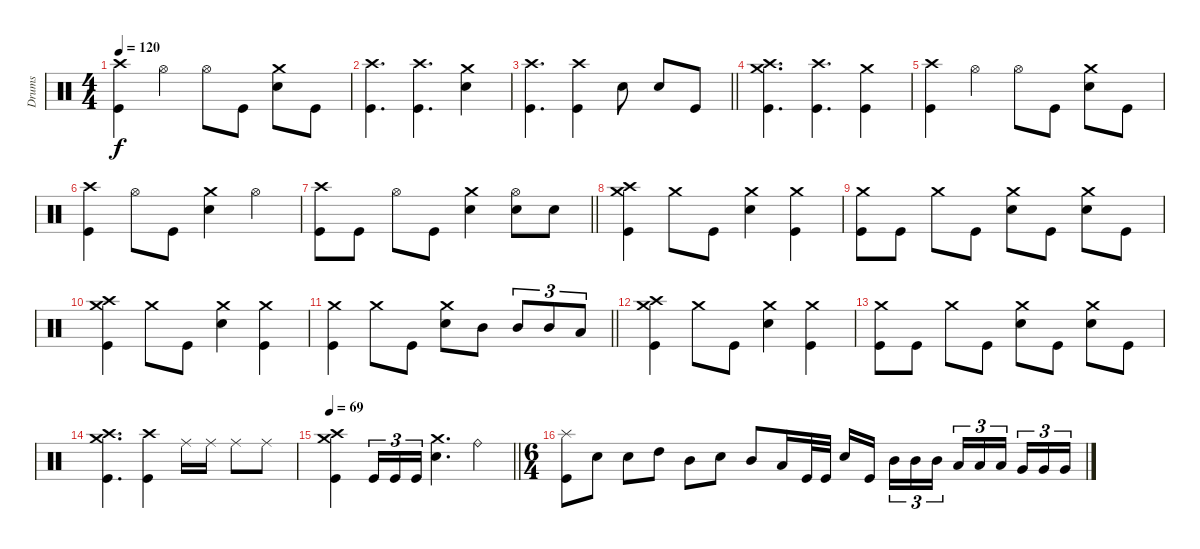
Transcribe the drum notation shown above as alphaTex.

\track ("Drums" "Drums") {instrument percussion}
\staff
\articulation defaults
\ts (4 4)
\tempo 120
\clef neutral
\ks c
("Crash high (hit)" "Kick (hit)").4{dy f} "Hi-Hat (open)".4 "Hi-Hat (open)".8 "Kick (hit)".8 ("Crash medium (hit)" "Electric Snare (hit)").8 "Kick (hit)".8 |
("Crash high (hit)" "Kick (hit)").4{d} ("Crash high (hit)" "Kick (hit)").4{d} ("Crash medium (hit)" "Electric Snare (hit)").4 |
\barLineRight lightlight
("Crash high (hit)" "Kick (hit)").4{d} ("Crash high (hit)" "Kick (hit)").4 "Electric Snare (hit)".8 "Electric Snare (hit)".8 "Kick (hit)".8 |
("Crash medium (hit)" "Crash high (hit)" "Kick (hit)").4{d} ("Crash high (hit)" "Kick (hit)").4{d} ("Crash medium (hit)" "Kick (hit)").4 |
("Crash high (hit)" "Kick (hit)").4 "Hi-Hat (open)".4 "Hi-Hat (open)".8 "Kick (hit)".8 ("Crash medium (hit)" "Electric Snare (hit)").8 "Kick (hit)".8 |
("Crash high (hit)" "Kick (hit)").4 "Hi-Hat (open)".8 "Kick (hit)".8 ("Crash medium (hit)" "Electric Snare (hit)").4 "Hi-Hat (open)".4 |
\barLineRight lightlight
("Crash high (hit)" "Kick (hit)").8 "Kick (hit)".8 "Hi-Hat (open)".8 "Kick (hit)".8 ("Crash medium (hit)" "Electric Snare (hit)").4 ("Hi-Hat (open)" "Electric Snare (hit)").8 "Electric Snare (hit)".8 |
("Crash high (hit)" "Crash medium (hit)" "Kick (hit)").4 "Crash medium (hit)".8 "Kick (hit)".8 ("Crash medium (hit)" "Electric Snare (hit)").4 ("Crash medium (hit)" "Kick (hit)").4 |
("Crash medium (hit)" "Kick (hit)").8 "Kick (hit)".8 "Crash medium (hit)".8 "Kick (hit)".8 ("Crash medium (hit)" "Electric Snare (hit)").8 "Kick (hit)".8 ("Crash medium (hit)" "Electric Snare (hit)").8 "Kick (hit)".8 |
("Crash high (hit)" "Crash medium (hit)" "Kick (hit)").4 "Crash medium (hit)".8 "Kick (hit)".8 ("Crash medium (hit)" "Electric Snare (hit)").4 ("Crash medium (hit)" "Kick (hit)").4 |
\barLineRight lightlight
("Crash medium (hit)" "Kick (hit)").4 "Crash medium (hit)".8 "Kick (hit)".8 ("Crash medium (hit)" "Electric Snare (hit)").8 "Mid Tom (hit)".8 "Mid Tom (hit)".8{tu (3 2)} "Mid Tom (hit)".8{tu (3 2)} "Low Tom (hit)".8{tu (3 2)} |
("Crash high (hit)" "Crash medium (hit)" "Kick (hit)").4 "Crash medium (hit)".8 "Kick (hit)".8 ("Crash medium (hit)" "Electric Snare (hit)").4 ("Crash medium (hit)" "Kick (hit)").4 |
("Crash medium (hit)" "Kick (hit)").8 "Kick (hit)".8 "Crash medium (hit)".8 "Kick (hit)".8 ("Crash medium (hit)" "Electric Snare (hit)").8 "Kick (hit)".8 ("Crash medium (hit)" "Electric Snare (hit)").8 "Kick (hit)".8 |
("Crash medium (hit)" "Crash high (hit)" "Kick (hit)").4{d} ("Crash high (hit)" "Kick (hit)").4 "Ride (middle)".16 "Ride (middle)".16 "Ride (middle)".8 "Ride (middle)".8 |
\tempo 69
\barLineRight lightlight
("Crash high (hit)" "Crash medium (hit)" "Kick (hit)").4 "Kick (hit)".16{tu (3 2)} "Kick (hit)".16{tu (3 2)} "Kick (hit)".16{tu (3 2)} ("Crash medium (hit)" "Electric Snare (hit)").4{d} "Ride (bell)".4 |
\ts (6 4)
("Splash (hit)" "Kick (hit)").8{volume 15} "Electric Snare (hit)".8 "Electric Snare (hit)".8 "High Tom (hit)".8 "Mid Tom (hit)".8 "Electric Snare (hit)".8 "Mid Tom (hit)".8 "Low Tom (hit)".16 "Kick (hit)".32 "Kick (hit)".32 "Electric Snare (hit)".16 "Kick (hit)".16{beam splitsecondary} "Mid Tom (hit)".16{tu (3 2)} "Mid Tom (hit)".16{tu (3 2)} "Mid Tom (hit)".16{tu (3 2) beam splitsecondary} "Low Tom (hit)".16{tu (3 2)} "Low Tom (hit)".16{tu (3 2)} "Low Tom (hit)".16{tu (3 2) beam splitsecondary} "Very Low Tom (hit)".16{tu (3 2)} "Very Low Tom (hit)".16{tu (3 2)} "Very Low Tom (hit)".16{tu (3 2)}
